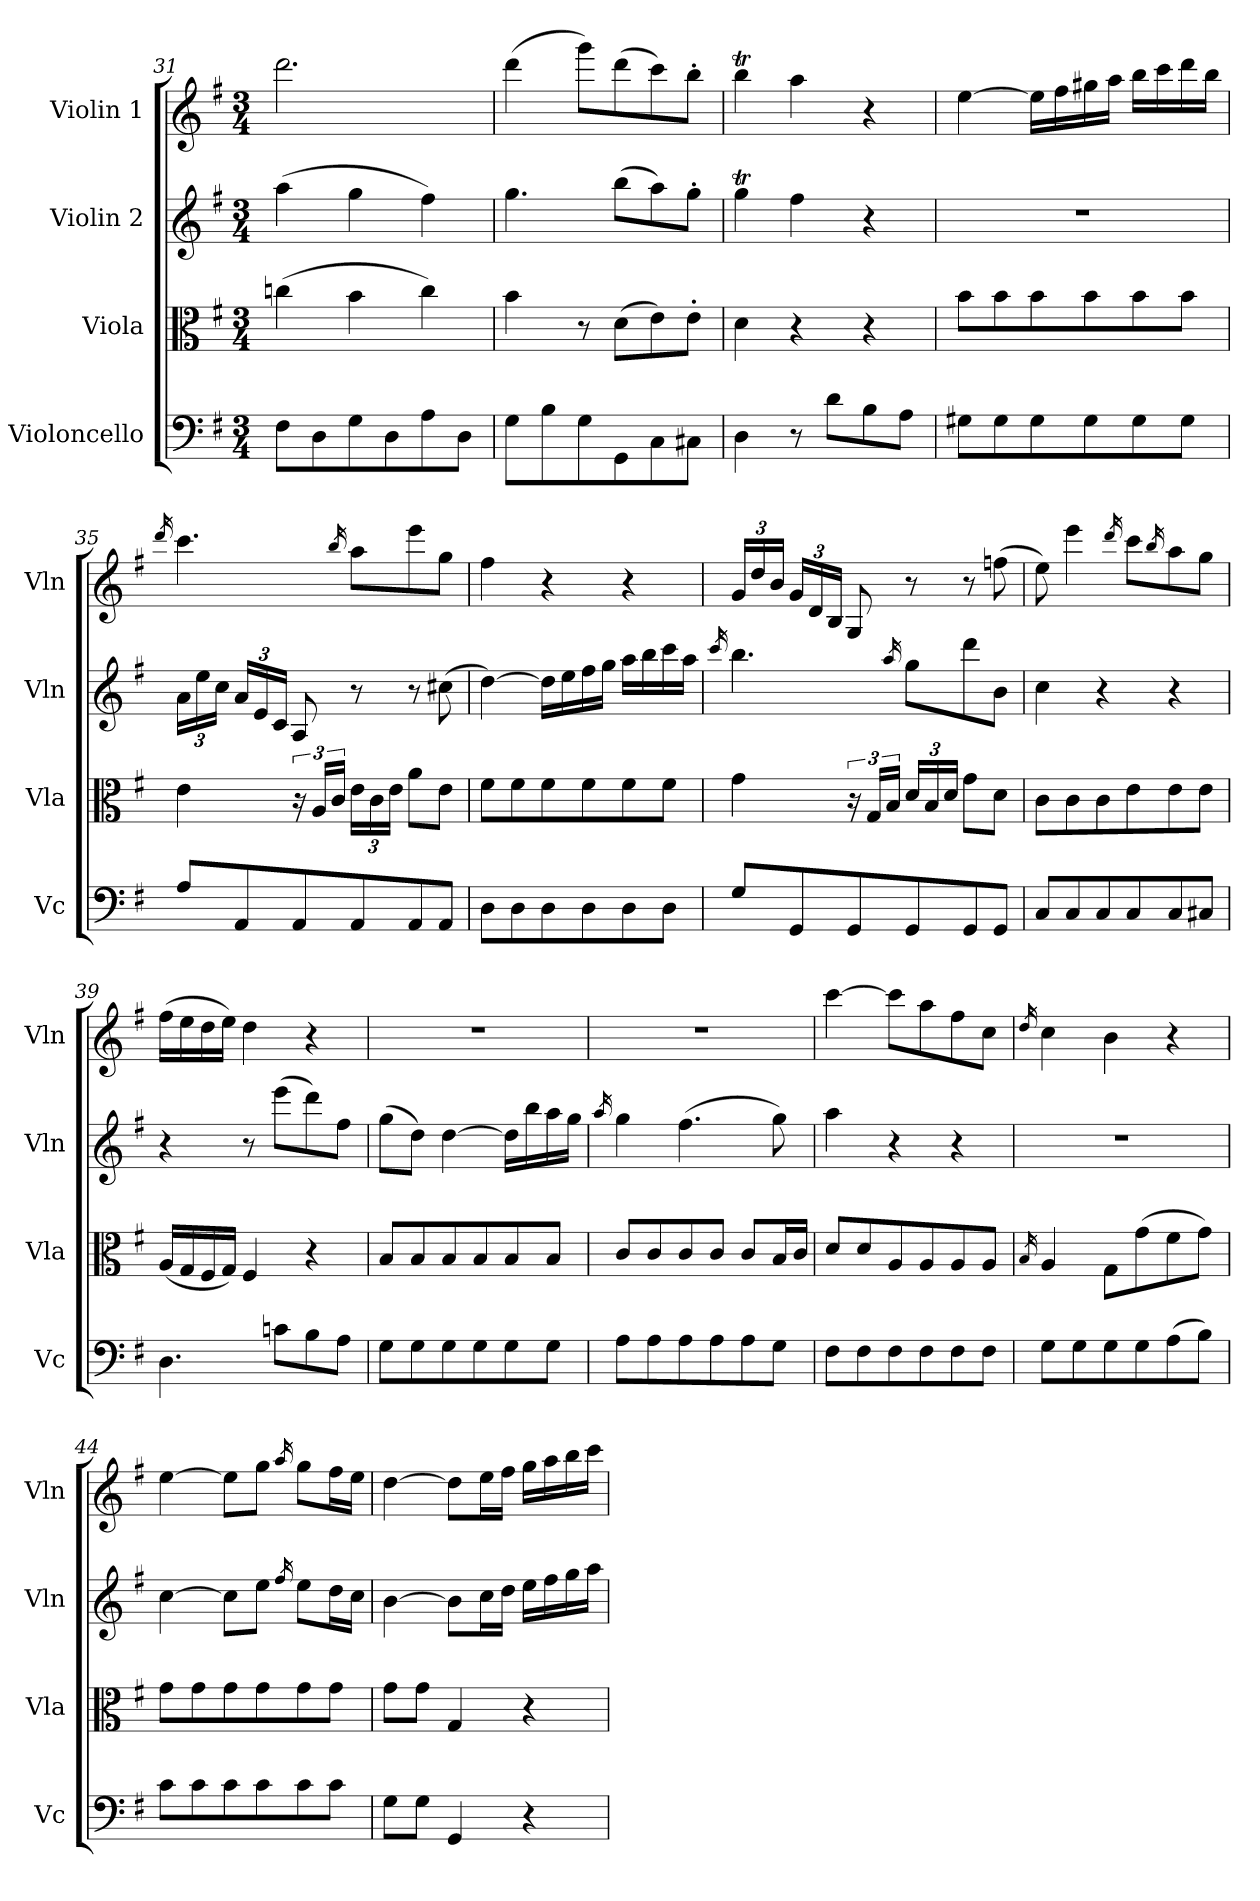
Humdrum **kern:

**kern	**kern	**kern	**kern
*part4	*part3	*part2	*part1
*staff4	*staff3	*staff2	*staff1
*I"Violoncello	*I"Viola	*I"Violin 2	*I"Violin 1
*I'Vc	*I'Vla	*I'Vln	*I'Vln
*clefF4	*clefC3	*clefG2	*clefG2
*k[f#]	*k[f#]	*k[f#]	*k[f#]
*M3/4	*M3/4	*M3/4	*M3/4
=31	=31	=31	=31
8F#\L	(>4ccn\	(4aa\	2.ddd\
8D\	.	.	.
8G\	4b\	4gg\	.
8D\	.	.	.
8A\	4cc\)	4ff#\)	.
8D\J	.	.	.
=32	=32	=32	=32
8G\L	4b\	4.gg\	(>4ddd\
8B\	.	.	.
8G\	8r	.	8ggg\L)
8GG\	(>8d\L	(8bb\L	(>8ddd\
8C\	8e\)	8aa\)	8ccc\)
8C#X\J	8e'\J	8gg'\J	8bb'\J
=33	=33	=33	=33
4D\	4d\	4ggT\	4bbt\
8r	4r	4ff#\	4aa\
8d\L	.	.	.
8B\	4r	4r	4r
8A\J	.	.	.
=34	=34	=34	=34
8G#X\L	8b\L	2.r	[>4ee\
8G#\	8b\	.	.
8G#\	8b\	.	16ee\LL]
.	.	.	16ff#\
8G#\	8b\	.	16gg#X\
.	.	.	16aa\JJ
8G#\	8b\	.	16bb\LL
.	.	.	16ccc\
8G#\J	8b\J	.	16ddd\
.	.	.	16bb\JJ
!!LO:LB:g=z
=35	=35	=35	=35
.	.	.	16qddd/
*	*	*Xbrackettup	*
8A/L	4e\	24a\LL	4.ccc\
.	.	24ee\	.
.	.	24cc\JJ	.
8AA/	.	24a/LL	.
.	.	24e/	.
.	.	24c/JJ	.
8AA/	24r	8A/	.
.	24A/LL	.	.
.	24c/JJ	.	.
.	.	.	16qbb/
*	*Xbrackettup	*	*
8AA/	24e\LL	8r	8aa\L
.	24c\	.	.
.	24e\JJ	.	.
8AA/	8a\L	8r	8eee\
8AA/J	8e\J	(8cc#X\	8gg\J
!!LO:LB:g=z
=36	=36	=36	=36
8D\L	8f#\L	[4dd\)	4ff#\
8D\	8f#\	.	.
8D\	8f#\	16dd\LL]	4r
.	.	16ee\	.
8D\	8f#\	16ff#\	.
.	.	16gg\JJ	.
8D\	8f#\	16aa\LL	4r
.	.	16bb\	.
8D\J	8f#\J	16ccc\	.
.	.	16aa\JJ	.
=37	=37	=37	=37
.	.	16qccc/	.
*	*	*	*Xbrackettup
8G/L	4g\	4.bb\	24g/LL
.	.	.	24dd/
.	.	.	24b/JJ
8GG/	.	.	24g/LL
.	.	.	24d/
.	.	.	24B/JJ
*	*brackettup	*	*
8GG/	24r	.	8G/
.	24G/LL	.	.
.	24B/JJ	.	.
.	.	16qaa/	.
*	*Xbrackettup	*	*
8GG/	24d/LL	8gg\L	8r
.	24B/	.	.
.	24d/JJ	.	.
8GG/	8g\L	8ddd\	8r
8GG/J	8d\J	8b\J	(>8ffn\
=38	=38	=38	=38
8C/L	8c\L	4cc\	8ee\)
8C/	8c\	.	4eee\
8C/	8c\	4r	.
.	.	.	16qddd/
8C/	8e\	.	8ccc\L
.	.	.	16qbb/
8C/	8e\	4r	8aa\
8C#X/J	8e\J	.	8gg\J
=39	=39	=39	=39
4.D\	(<16A/LL	4r	(>16ff#\LL
.	16G/	.	16ee\
.	16F#/	.	16dd\
.	16G/JJ)	.	16ee\JJ)
.	4F#/	8r	4dd\
8cn\L	.	(8eee\L	.
8B\	4r	8ddd\)	4r
8A\J	.	8ff#\J	.
!!LO:PB:g=z
=40	=40	=40	=40
8G\L	8B/L	(8gg\L	2.r
8G\	8B/	8dd\J)	.
8G\	8B/	[4dd\	.
8G\	8B/	.	.
8G\	8B/	16dd\LL]	.
.	.	16bb\	.
8G\J	8B/J	16aa\	.
.	.	16gg\JJ	.
=41	=41	=41	=41
.	.	16qaa/	.
8A\L	8c/L	4gg\	2.r
8A\	8c/	.	.
8A\	8c/	(4.ff#\	.
8A\	8c/J	.	.
8A\	8c/L	.	.
8G\J	16B/L	8gg\)	.
.	16c/JJ	.	.
=42	=42	=42	=42
8F#\L	8d/L	4aa\	[>4ccc\
8F#\	8d/	.	.
8F#\	8A/	4r	8ccc\L]
8F#\	8A/	.	8aa\
8F#\	8A/	4r	8ff#\
8F#\J	8A/J	.	8cc\J
!!LO:LB:g=z
=43	=43	=43	=43
.	16qB/	.	16qdd/
8G\L	4A/	2.r	4cc\
8G\	.	.	.
8G\	8G\L	.	4b\
8G\	(>8g\	.	.
(>8A\	8f#\	.	4r
8B\J)	8g\J)	.	.
=44	=44	=44	=44
8c\L	8g\L	[>4cc\	[>4ee\
8c\	8g\	.	.
8c\	8g\	8cc\L]	8ee\L]
8c\	8g\	8ee\J	8gg\J
.	.	16qff#/	16qaa/
8c\	8g\	8ee\L	8gg\L
8c\J	8g\J	16dd\L	16ff#\L
.	.	16cc\JJ	16ee\JJ
=45	=45	=45	=45
8G\L	8g\L	[>4b\	[>4dd\
8G\J	8g\J	.	.
4GG/	4G/	8b\L]	8dd\L]
.	.	16cc\L	16ee\L
.	.	16dd\JJ	16ff#\JJ
4r	4r	16ee\LL	16gg\LL
.	.	16ff#\	16aa\
.	.	16gg\	16bb\
.	.	16aa\JJ	16ccc\JJ
=	=	=	=
*-	*-	*-	*-
